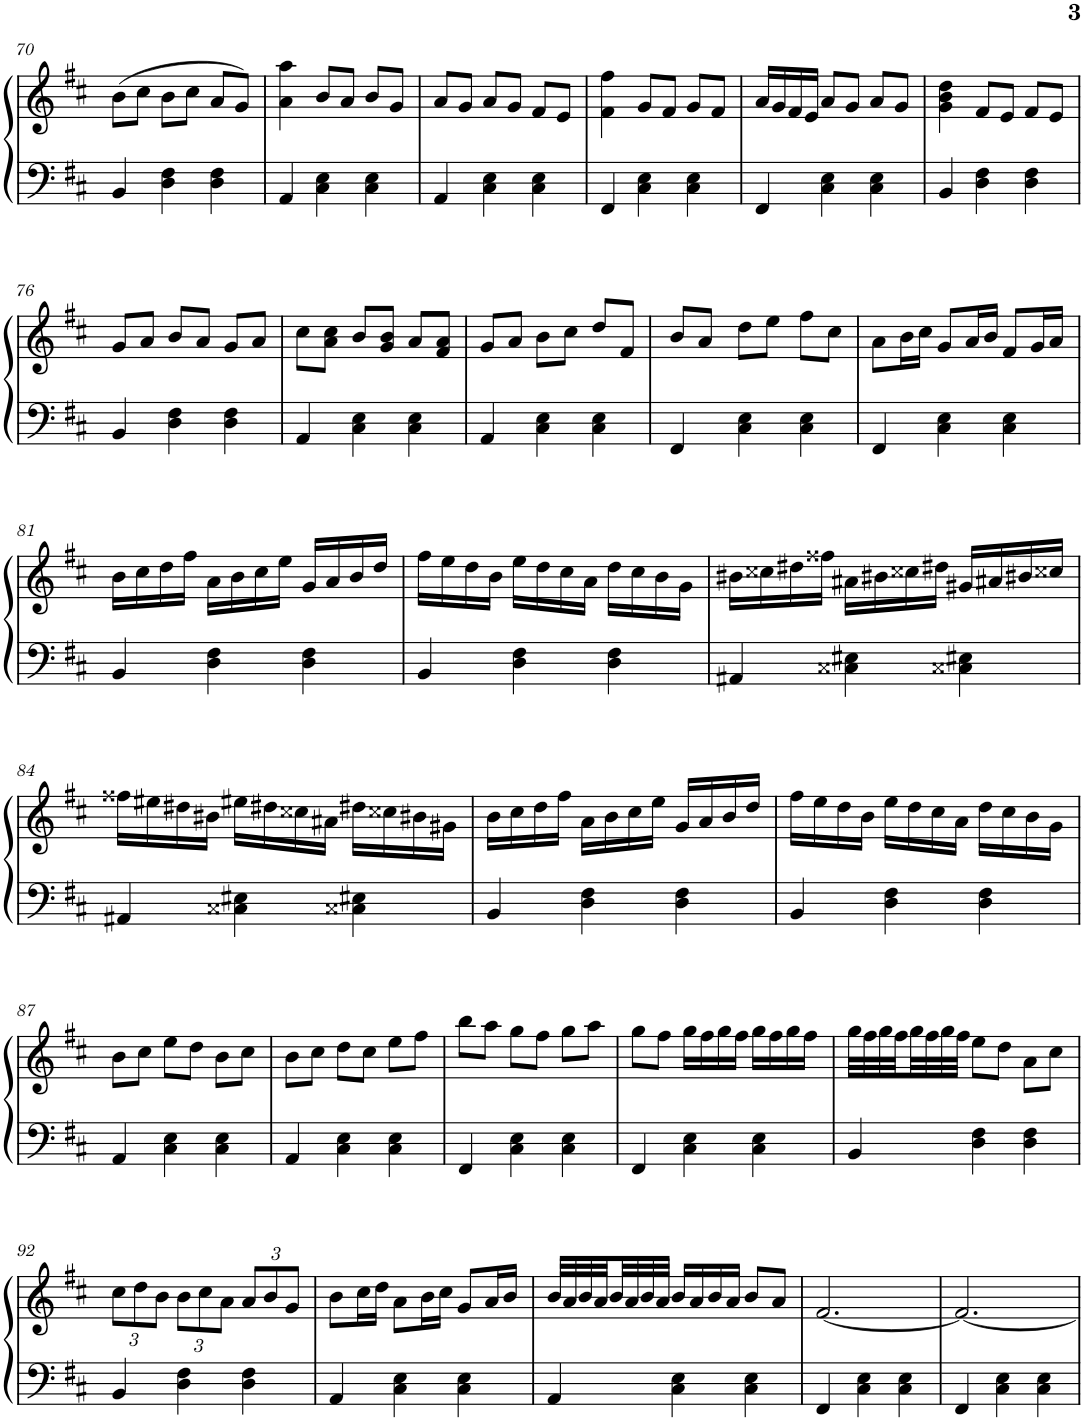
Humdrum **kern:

**kern	**kern
*part1	*part1
*staff2	*staff1
*I"Piano	*
*I'Pno.	*
!!LO:PB:g=z
*clefF4	*clefG2
*k[f#c#]	*k[f#c#]
*M3/4	*M3/4
=70	=70
4BB/	(8b\L
.	8cc#\J
4D\ 4F#\	8b\L
.	8cc#\J
4D\ 4F#\	8a/L
.	8g/J)
=71	=71
4AA/	4a\ 4aa\
4C#\ 4E\	8b/L
.	8a/J
4C#\ 4E\	8b/L
.	8g/J
=72	=72
4AA/	8a/L
.	8g/J
4C#\ 4E\	8a/L
.	8g/J
4C#\ 4E\	8f#/L
.	8e/J
=73	=73
4FF#/	4f#\ 4ff#\
4C#\ 4E\	8g/L
.	8f#/J
4C#\ 4E\	8g/L
.	8f#/J
=74	=74
4FF#/	16a/LL
.	16g/
.	16f#/
.	16e/JJ
4C#\ 4E\	8a/L
.	8g/J
4C#\ 4E\	8a/L
.	8g/J
=75	=75
4BB/	4g\ 4b\ 4dd\
4D\ 4F#\	8f#/L
.	8e/J
4D\ 4F#\	8f#/L
.	8e/J
!!LO:LB:g=z
=76	=76
4BB/	8g/L
.	8a/J
4D\ 4F#\	8b/L
.	8a/J
4D\ 4F#\	8g/L
.	8a/J
=77	=77
4AA/	8cc#\L
.	8a\ 8cc#\J
4C#\ 4E\	8b/L
.	8g/ 8b/J
4C#\ 4E\	8a/L
.	8f#/ 8a/J
=78	=78
4AA/	8g/L
.	8a/J
4C#\ 4E\	8b\L
.	8cc#\J
4C#\ 4E\	8dd/L
.	8f#/J
=79	=79
4FF#/	8b/L
.	8a/J
4C#\ 4E\	8dd\L
.	8ee\J
4C#\ 4E\	8ff#\L
.	8cc#\J
=80	=80
4FF#/	8a\L
.	16b\L
.	16cc#\JJ
4C#\ 4E\	8g/L
.	16a/L
.	16b/JJ
4C#\ 4E\	8f#/L
.	16g/L
.	16a/JJ
!!LO:LB:g=z
=81	=81
4BB/	16b\LL
.	16cc#\
.	16dd\
.	16ff#\JJ
4D\ 4F#\	16a\LL
.	16b\
.	16cc#\
.	16ee\JJ
4D\ 4F#\	16g/LL
.	16a/
.	16b/
.	16dd/JJ
=82	=82
4BB/	16ff#\LL
.	16ee\
.	16dd\
.	16b\JJ
4D\ 4F#\	16ee\LL
.	16dd\
.	16cc#\
.	16a\JJ
4D\ 4F#\	16dd\LL
.	16cc#\
.	16b\
.	16g\JJ
=83	=83
4AA#X/	16b#X\LL
.	16cc##X\
.	16dd#X\
.	16ff##X\JJ
4C##X\ 4E#X\	16a#X\LL
.	16b#X\
.	16cc##X\
.	16dd#X\JJ
4C##X\ 4E#X\	16g#X/LL
.	16a#X/
.	16b#X/
.	16cc##X/JJ
!!LO:LB:g=z
=84	=84
4AA#X/	16ff##X\LL
.	16ee#X\
.	16dd#X\
.	16b#X\JJ
4C##X\ 4E#X\	16ee#X\LL
.	16dd#X\
.	16cc##X\
.	16a#X\JJ
4C##X\ 4E#X\	16dd#X\LL
.	16cc##X\
.	16b#X\
.	16g#X\JJ
=85	=85
4BB/	16b\LL
.	16cc#\
.	16dd\
.	16ff#\JJ
4D\ 4F#\	16a\LL
.	16b\
.	16cc#\
.	16ee\JJ
4D\ 4F#\	16g/LL
.	16a/
.	16b/
.	16dd/JJ
=86	=86
4BB/	16ff#\LL
.	16ee\
.	16dd\
.	16b\JJ
4D\ 4F#\	16ee\LL
.	16dd\
.	16cc#\
.	16a\JJ
4D\ 4F#\	16dd\LL
.	16cc#\
.	16b\
.	16g\JJ
!!LO:LB:g=z
=87	=87
4AA/	8b\L
.	8cc#\J
4C#\ 4E\	8ee\L
.	8dd\J
4C#\ 4E\	8b\L
.	8cc#\J
=88	=88
4AA/	8b\L
.	8cc#\J
4C#\ 4E\	8dd\L
.	8cc#\J
4C#\ 4E\	8ee\L
.	8ff#\J
=89	=89
4FF#/	8bb\L
.	8aa\J
4C#\ 4E\	8gg\L
.	8ff#\J
4C#\ 4E\	8gg\L
.	8aa\J
=90	=90
4FF#/	8gg\L
.	8ff#\J
4C#\ 4E\	16gg\LL
.	16ff#\
.	16gg\
.	16ff#\JJ
4C#\ 4E\	16gg\LL
.	16ff#\
.	16gg\
.	16ff#\JJ
=91	=91
4BB/	32gg\LLL
.	32ff#\
.	32gg\
.	32ff#\
.	32gg\
.	32ff#\
.	32gg\
.	32ff#\JJJ
4D\ 4F#\	8ee\L
.	8dd\J
4D\ 4F#\	8a\L
.	8cc#\J
!!LO:LB:g=z
=92	=92
*	*Xbrackettup
4BB/	12cc#\L
.	12dd\
.	12b\J
4D\ 4F#\	12b\L
.	12cc#\
.	12a\J
4D\ 4F#\	12a/L
.	12b/
.	12g/J
=93	=93
4AA/	8b\L
.	16cc#\L
.	16dd\JJ
4C#\ 4E\	8a\L
.	16b\L
.	16cc#\JJ
4C#\ 4E\	8g/L
.	16a/L
.	16b/JJ
=94	=94
4AA/	32b/LLL
.	32a/
.	32b/
.	32a/
.	32b/
.	32a/
.	32b/
.	32a/JJJ
4C#\ 4E\	16b/LL
.	16a/
.	16b/
.	16a/JJ
4C#\ 4E\	8b/L
.	8a/J
=95	=95
4FF#/	[2.f#/
4C#\ 4E\	.
4C#\ 4E\	.
=96	=96
4FF#/	2.f#/_
4C#\ 4E\	.
4C#\ 4E\	.
=	=
*-	*-
